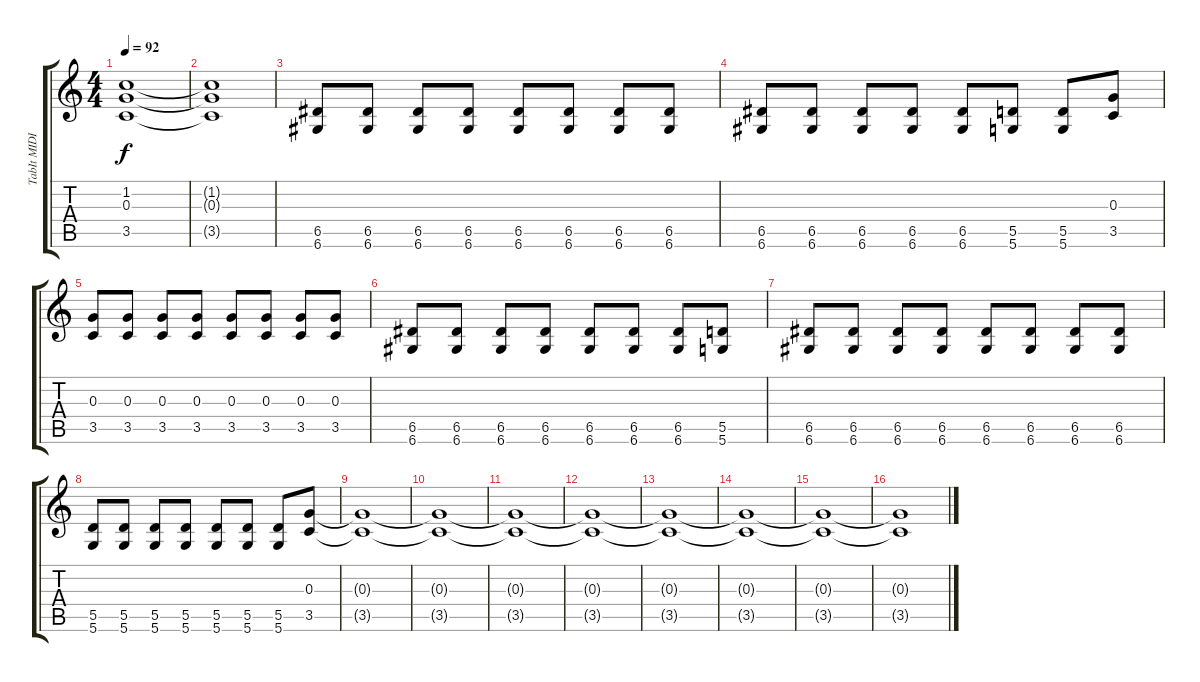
\track ("TabIt MIDI - Track 2" "TabIt MIDI") {instrument distortionguitar}
\staff {score tabs}
\tuning (E4 B3 G3 D3 A2 D2) {hide}
\ts (4 4)
\tempo 92
\clef g2
\ks c
(1.2 0.3 3.5).1{dy f} |
(1.2{t} 0.3{t} 3.5{t}).1 |
(6.5 6.6).8 (6.5 6.6).8 (6.5 6.6).8 (6.5 6.6).8 (6.5 6.6).8 (6.5 6.6).8 (6.5 6.6).8 (6.5 6.6).8 |
(6.5 6.6).8 (6.5 6.6).8 (6.5 6.6).8 (6.5 6.6).8 (6.5 6.6).8 (5.5 5.6).8 (5.5 5.6).8 (0.3 3.5).8 |
(0.3 3.5).8 (0.3 3.5).8 (0.3 3.5).8 (0.3 3.5).8 (0.3 3.5).8 (0.3 3.5).8 (0.3 3.5).8 (0.3 3.5).8 |
(6.5 6.6).8 (6.5 6.6).8 (6.5 6.6).8 (6.5 6.6).8 (6.5 6.6).8 (6.5 6.6).8 (6.5 6.6).8 (5.5 5.6).8 |
(6.5 6.6).8 (6.5 6.6).8 (6.5 6.6).8 (6.5 6.6).8 (6.5 6.6).8 (6.5 6.6).8 (6.5 6.6).8 (6.5 6.6).8 |
(5.5 5.6).8 (5.5 5.6).8 (5.5 5.6).8 (5.5 5.6).8 (5.5 5.6).8 (5.5 5.6).8 (5.5 5.6).8 (0.3 3.5).8 |
(0.3{t} 3.5{t}).1 |
(0.3{t} 3.5{t}).1 |
(0.3{t} 3.5{t}).1 |
(0.3{t} 3.5{t}).1 |
(0.3{t} 3.5{t}).1 |
(0.3{t} 3.5{t}).1 |
(0.3{t} 3.5{t}).1 |
(0.3{t} 3.5{t}).1
